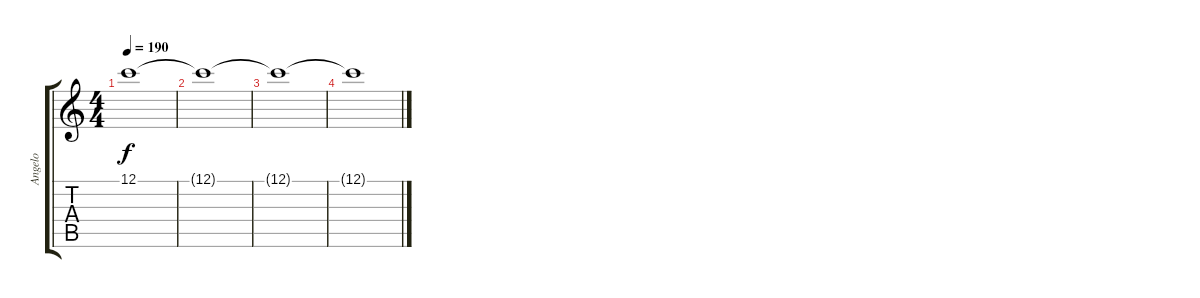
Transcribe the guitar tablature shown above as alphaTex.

\track ("Angelo" "Angelo") {instrument distortionguitar}
\staff {score tabs}
\tuning (C4 G3 Eb3 Bb2 F2 C2) {hide}
\ts (4 4)
\tempo 190
\clef g2
\ks c
12.1{t}.1{dy f} |
12.1{t}.1 |
12.1{t}.1 |
12.1{t}.1
